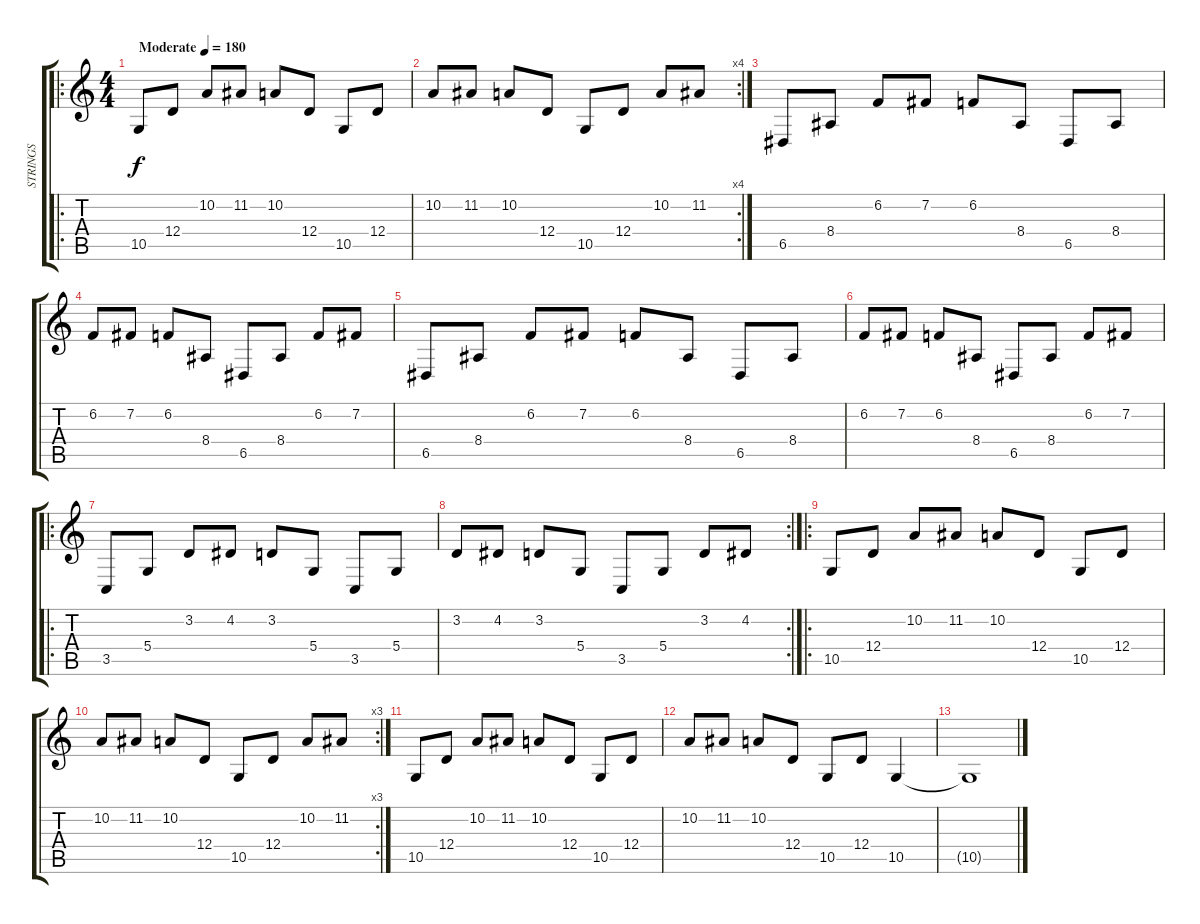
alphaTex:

\track ("STRINGS" "STRINGS") {instrument stringensemble1}
\staff {score tabs}
\tuning (E4 B3 G3 D3 A2 E2) {hide}
\ro
\ts (4 4)
\tempo (180 "Moderate")
\clef g2
\ks c
10.5.8{dy f instrument stringensemble1} 12.4.8 10.2.8 11.2.8 10.2.8 12.4.8 10.5.8 12.4.8 |
\rc 4
10.2.8 11.2.8 10.2.8 12.4.8 10.5.8 12.4.8 10.2.8 11.2.8 |
6.5.8 8.4.8 6.2.8 7.2.8 6.2.8 8.4.8 6.5.8 8.4.8 |
6.2.8 7.2.8 6.2.8 8.4.8 6.5.8 8.4.8 6.2.8 7.2.8 |
6.5.8 8.4.8 6.2.8 7.2.8 6.2.8 8.4.8 6.5.8 8.4.8 |
6.2.8 7.2.8 6.2.8 8.4.8 6.5.8 8.4.8 6.2.8 7.2.8 |
\ro
3.5.8 5.4.8 3.2.8 4.2.8 3.2.8 5.4.8 3.5.8 5.4.8 |
\rc 2
3.2.8 4.2.8 3.2.8 5.4.8 3.5.8 5.4.8 3.2.8 4.2.8 |
\ro
10.5.8 12.4.8 10.2.8 11.2.8 10.2.8 12.4.8 10.5.8 12.4.8 |
\rc 3
10.2.8 11.2.8 10.2.8 12.4.8 10.5.8 12.4.8 10.2.8 11.2.8 |
10.5.8 12.4.8 10.2.8 11.2.8 10.2.8 12.4.8 10.5.8 12.4.8 |
10.2.8 11.2.8 10.2.8 12.4.8 10.5.8 12.4.8 10.5.4 |
10.5{t}.1
